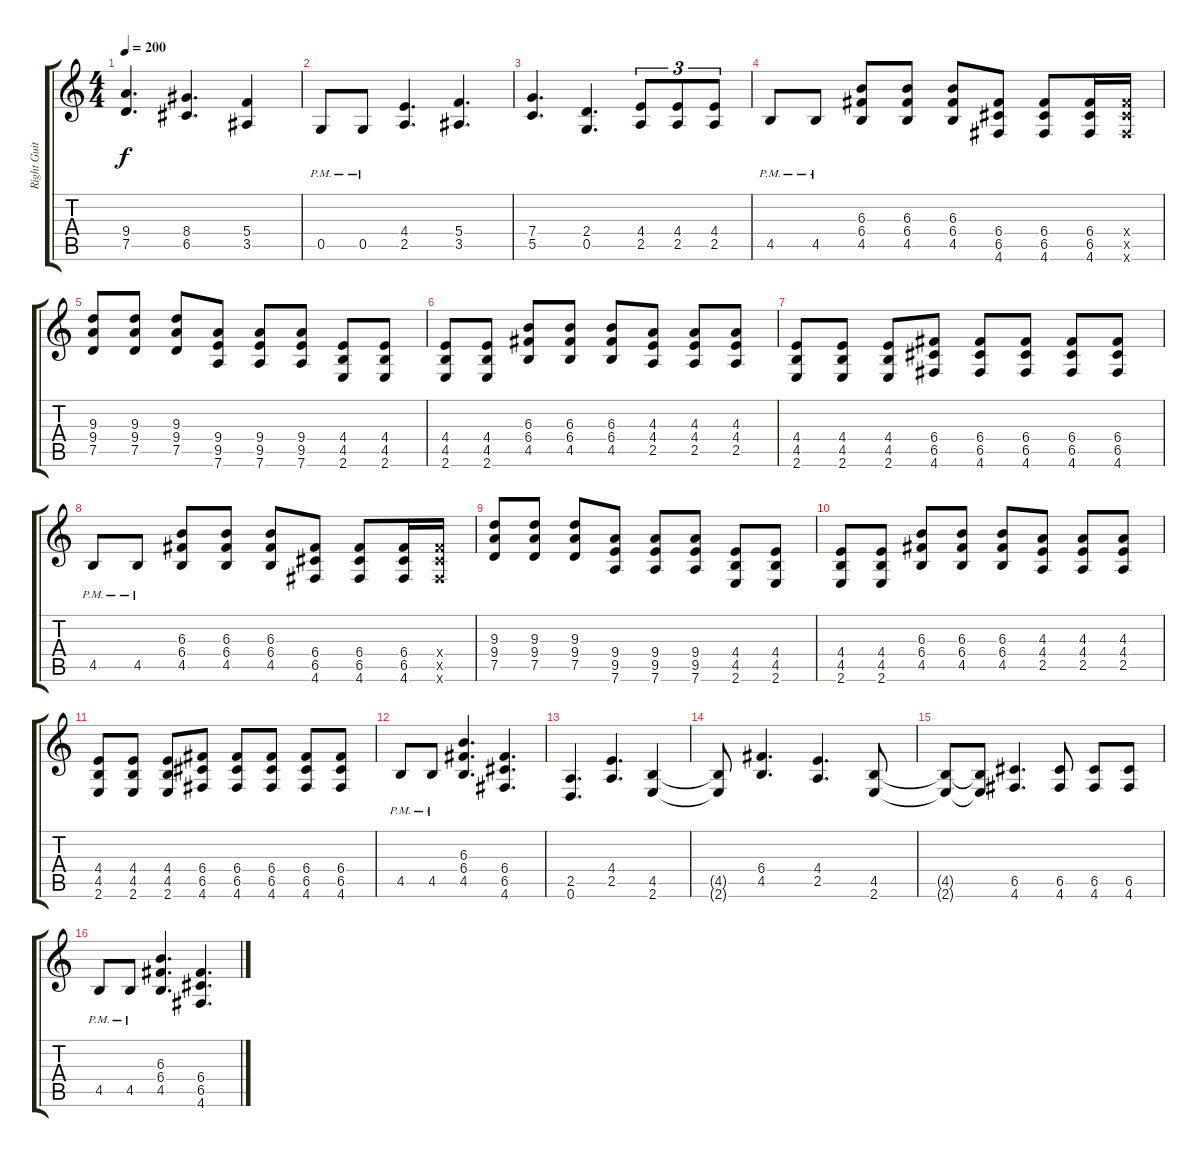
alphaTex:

\track ("Right Guitar" "Right Guit") {instrument overdrivenguitar}
\staff {score tabs}
\tuning (D4 A3 F3 C3 G2 D2) {hide}
\ts (4 4)
\tempo 200
\clef g2
\ks c
(9.4 7.5).4{d dy f} (8.4 6.5).4{d} (5.4 3.5).4 |
0.5{pm}.8 0.5{pm}.8 (4.4 2.5).4{d} (5.4 3.5).4{d} |
(7.4 5.5).4{d} (2.4 0.5).4{d} (4.4 2.5).8{tu (3 2)} (4.4 2.5).8{tu (3 2)} (4.4 2.5).8{tu (3 2)} |
4.5{pm}.8 4.5{pm}.8 (6.3 6.4 4.5).8 (6.3 6.4 4.5).8 (6.3 6.4 4.5).8 (6.4 6.5 4.6).8 (6.4 6.5 4.6).8 (6.4 6.5 4.6).16 (6.4{x} 6.5{x} 4.6{x}).16 |
(9.3 9.4 7.5).8 (9.3 9.4 7.5).8 (9.3 9.4 7.5).8 (9.4 9.5 7.6).8 (9.4 9.5 7.6).8 (9.4 9.5 7.6).8 (4.4 4.5 2.6).8 (4.4 4.5 2.6).8 |
(4.4 4.5 2.6).8 (4.4 4.5 2.6).8 (6.3 6.4 4.5).8 (6.3 6.4 4.5).8 (6.3 6.4 4.5).8 (4.3 4.4 2.5).8 (4.3 4.4 2.5).8 (4.3 4.4 2.5).8 |
(4.4 4.5 2.6).8 (4.4 4.5 2.6).8 (4.4 4.5 2.6).8 (6.4 6.5 4.6).8 (6.4 6.5 4.6).8 (6.4 6.5 4.6).8 (6.4 6.5 4.6).8 (6.4 6.5 4.6).8 |
4.5{pm}.8 4.5{pm}.8 (6.3 6.4 4.5).8 (6.3 6.4 4.5).8 (6.3 6.4 4.5).8 (6.4 6.5 4.6).8 (6.4 6.5 4.6).8 (6.4 6.5 4.6).16 (6.4{x} 6.5{x} 4.6{x}).16 |
(9.3 9.4 7.5).8 (9.3 9.4 7.5).8 (9.3 9.4 7.5).8 (9.4 9.5 7.6).8 (9.4 9.5 7.6).8 (9.4 9.5 7.6).8 (4.4 4.5 2.6).8 (4.4 4.5 2.6).8 |
(4.4 4.5 2.6).8 (4.4 4.5 2.6).8 (6.3 6.4 4.5).8 (6.3 6.4 4.5).8 (6.3 6.4 4.5).8 (4.3 4.4 2.5).8 (4.3 4.4 2.5).8 (4.3 4.4 2.5).8 |
(4.4 4.5 2.6).8 (4.4 4.5 2.6).8 (4.4 4.5 2.6).8 (6.4 6.5 4.6).8 (6.4 6.5 4.6).8 (6.4 6.5 4.6).8 (6.4 6.5 4.6).8 (6.4 6.5 4.6).8 |
4.5{pm}.8 4.5{pm}.8 (6.3 6.4 4.5).4{d} (6.4 6.5 4.6).4{d} |
(2.5 0.6).4{d} (4.4 2.5).4{d} (4.5 2.6).4 |
(4.5{t} 2.6{t}).8 (6.4 4.5).4{d} (4.4 2.5).4{d} (4.5 2.6).8 |
(4.5{t} 2.6{t}).8 (4.5{t} 2.6{t}).8 (6.5 4.6).4{d} (6.5 4.6).8 (6.5 4.6).8 (6.5 4.6).8 |
4.5{pm}.8 4.5{pm}.8 (6.3 6.4 4.5).4{d} (6.4 6.5 4.6).4{d}
